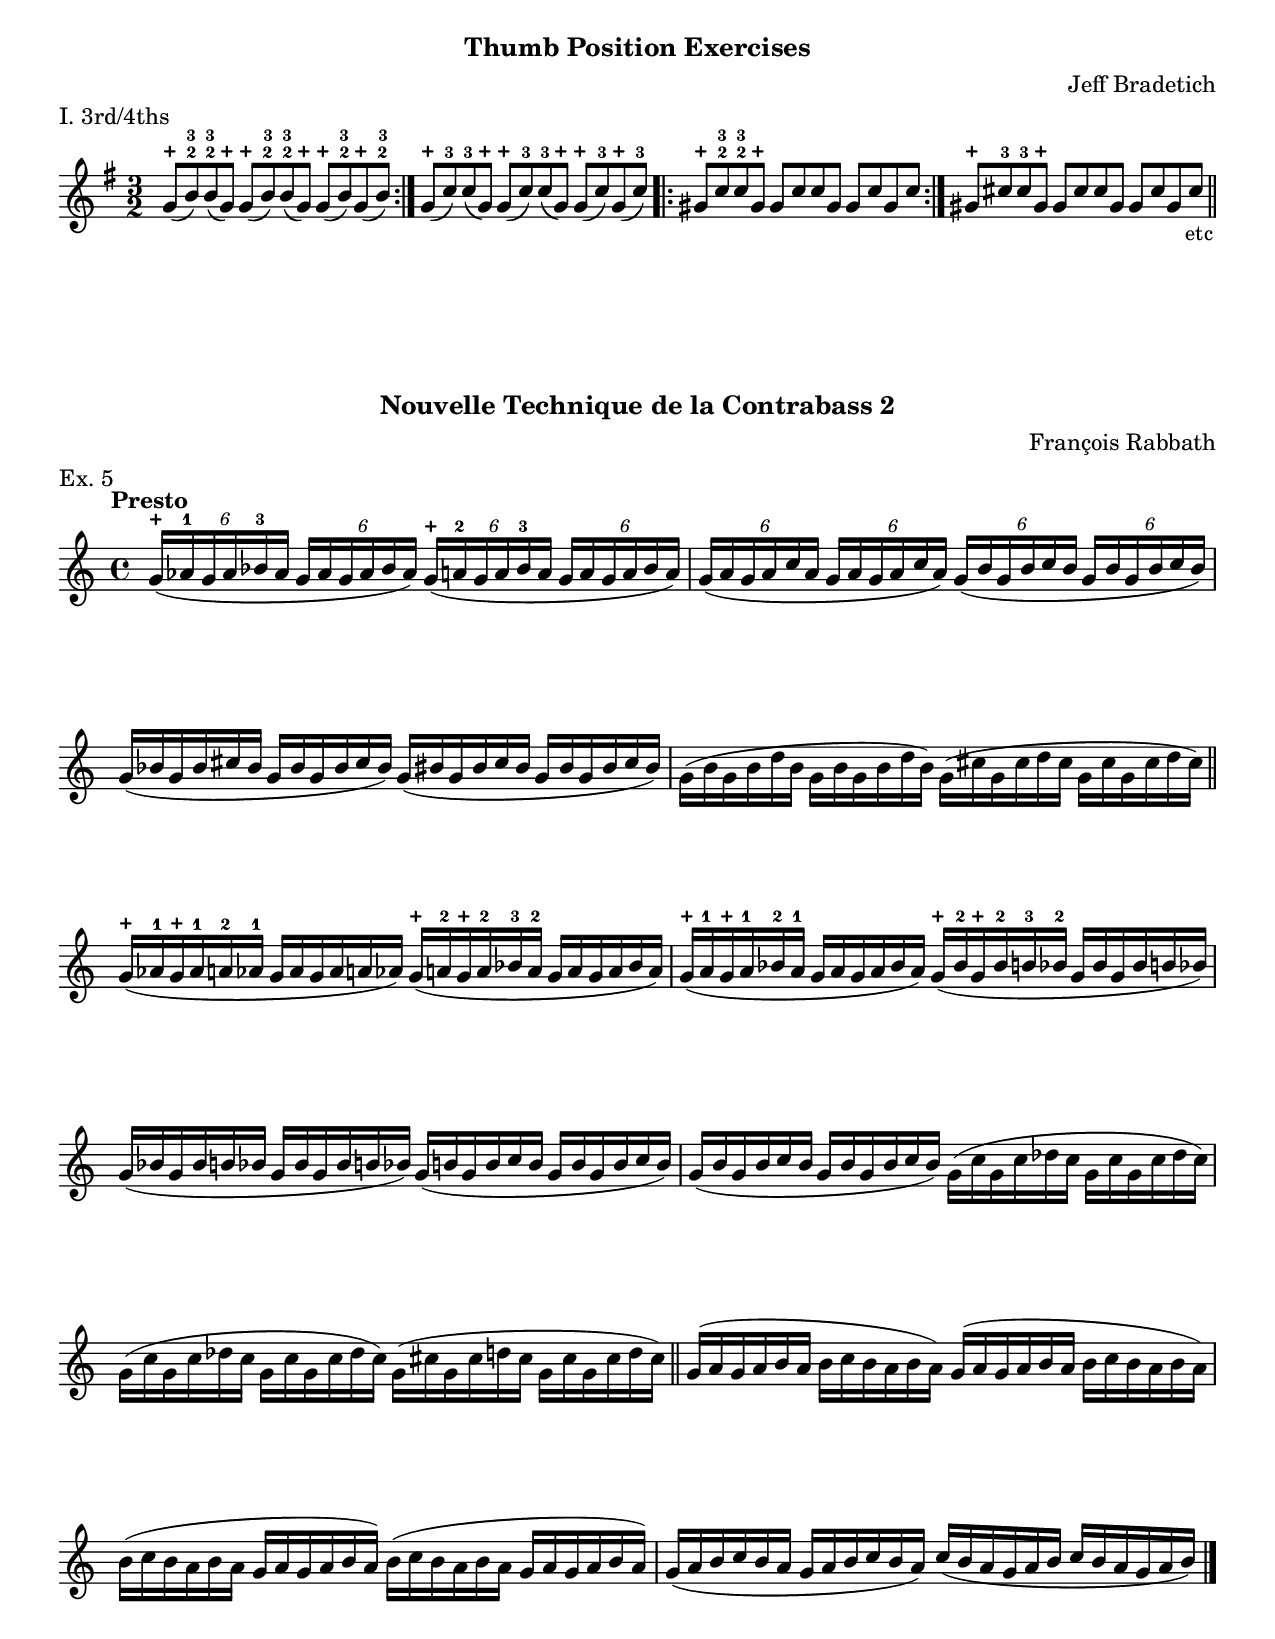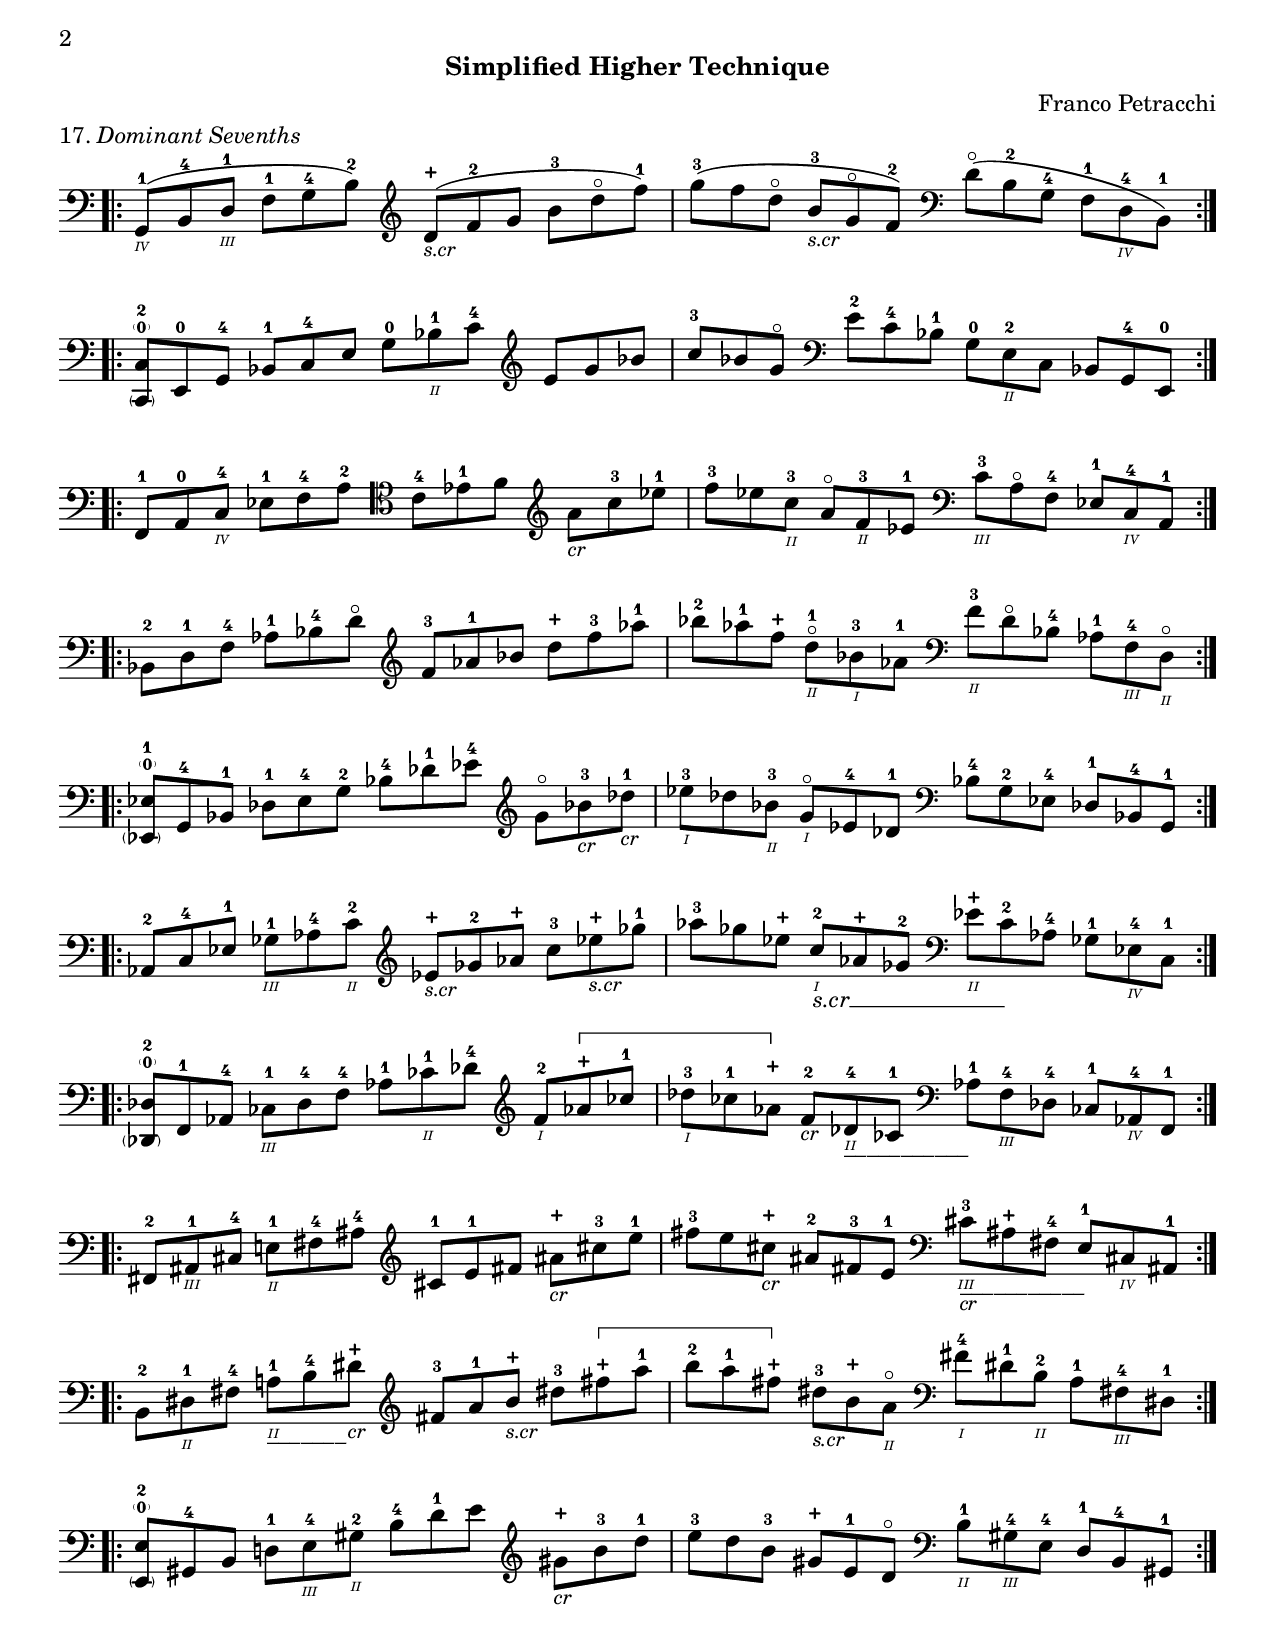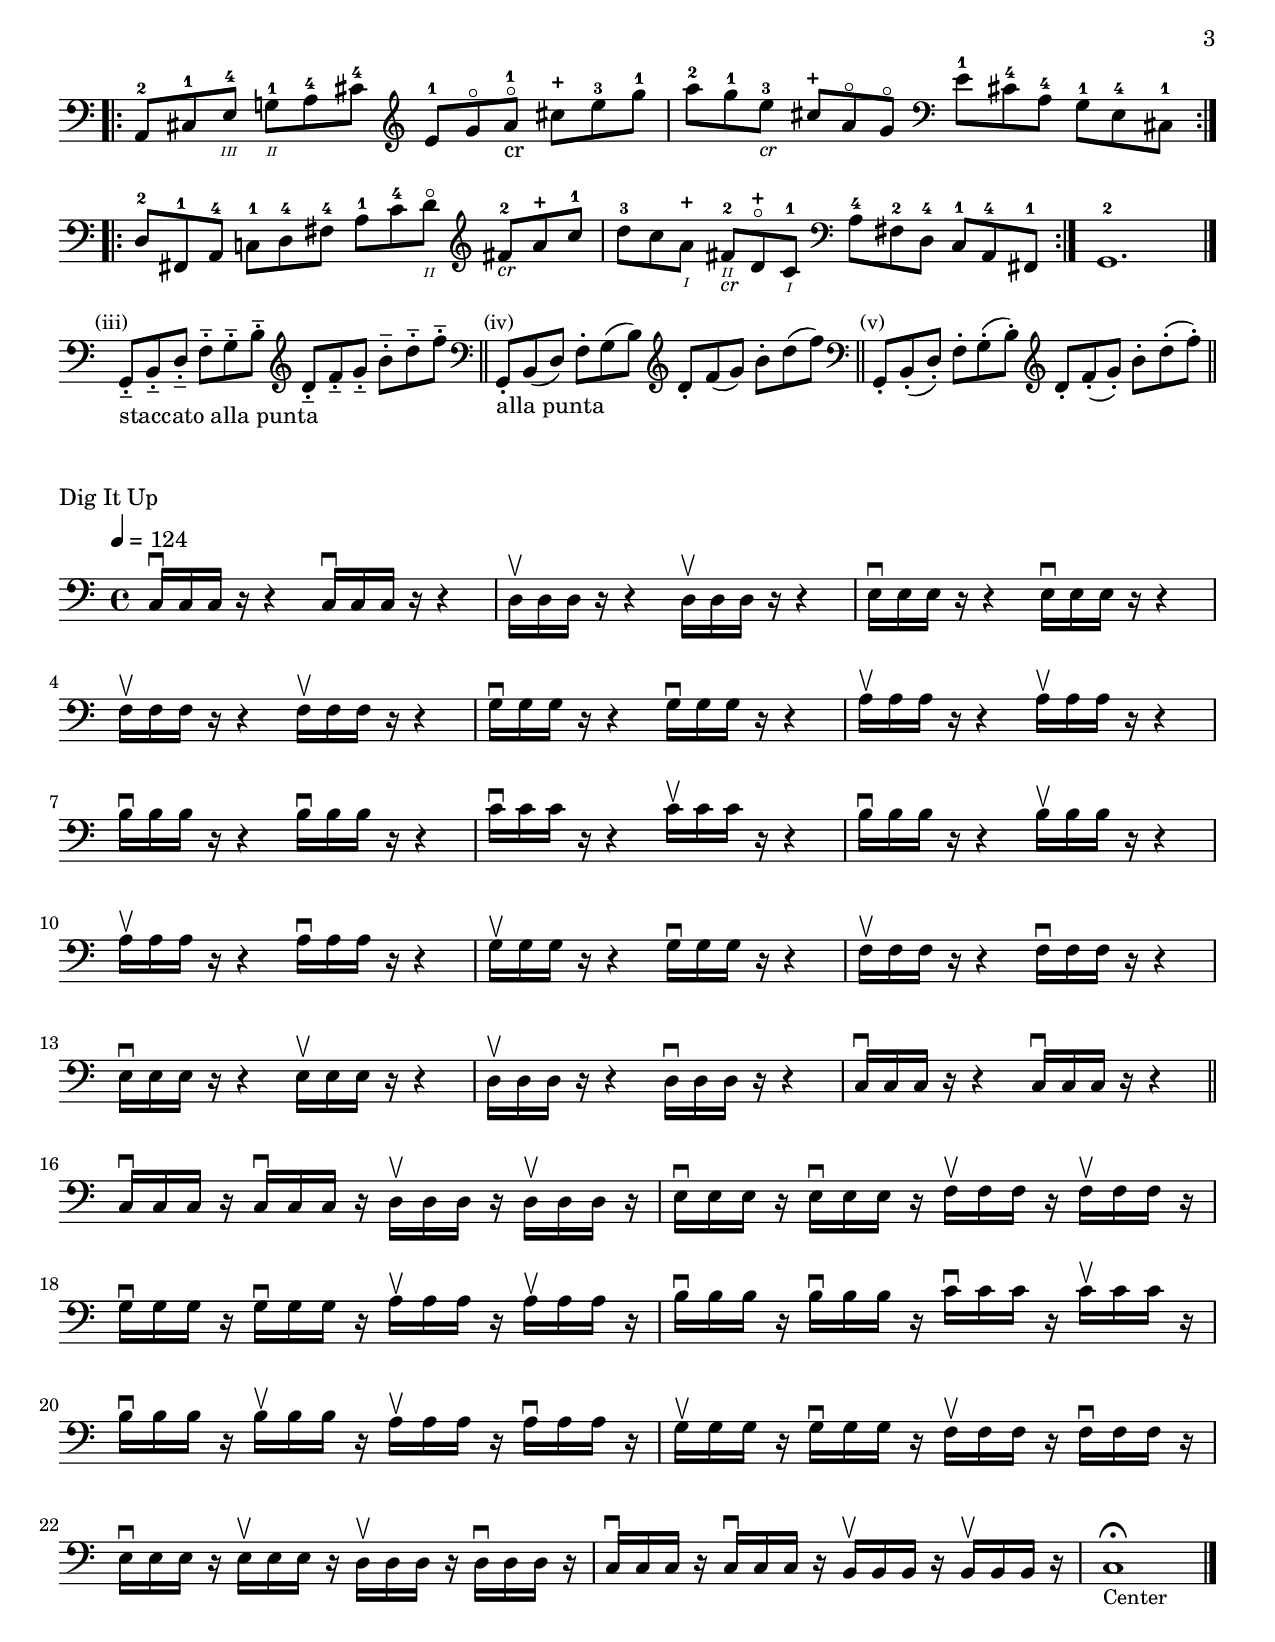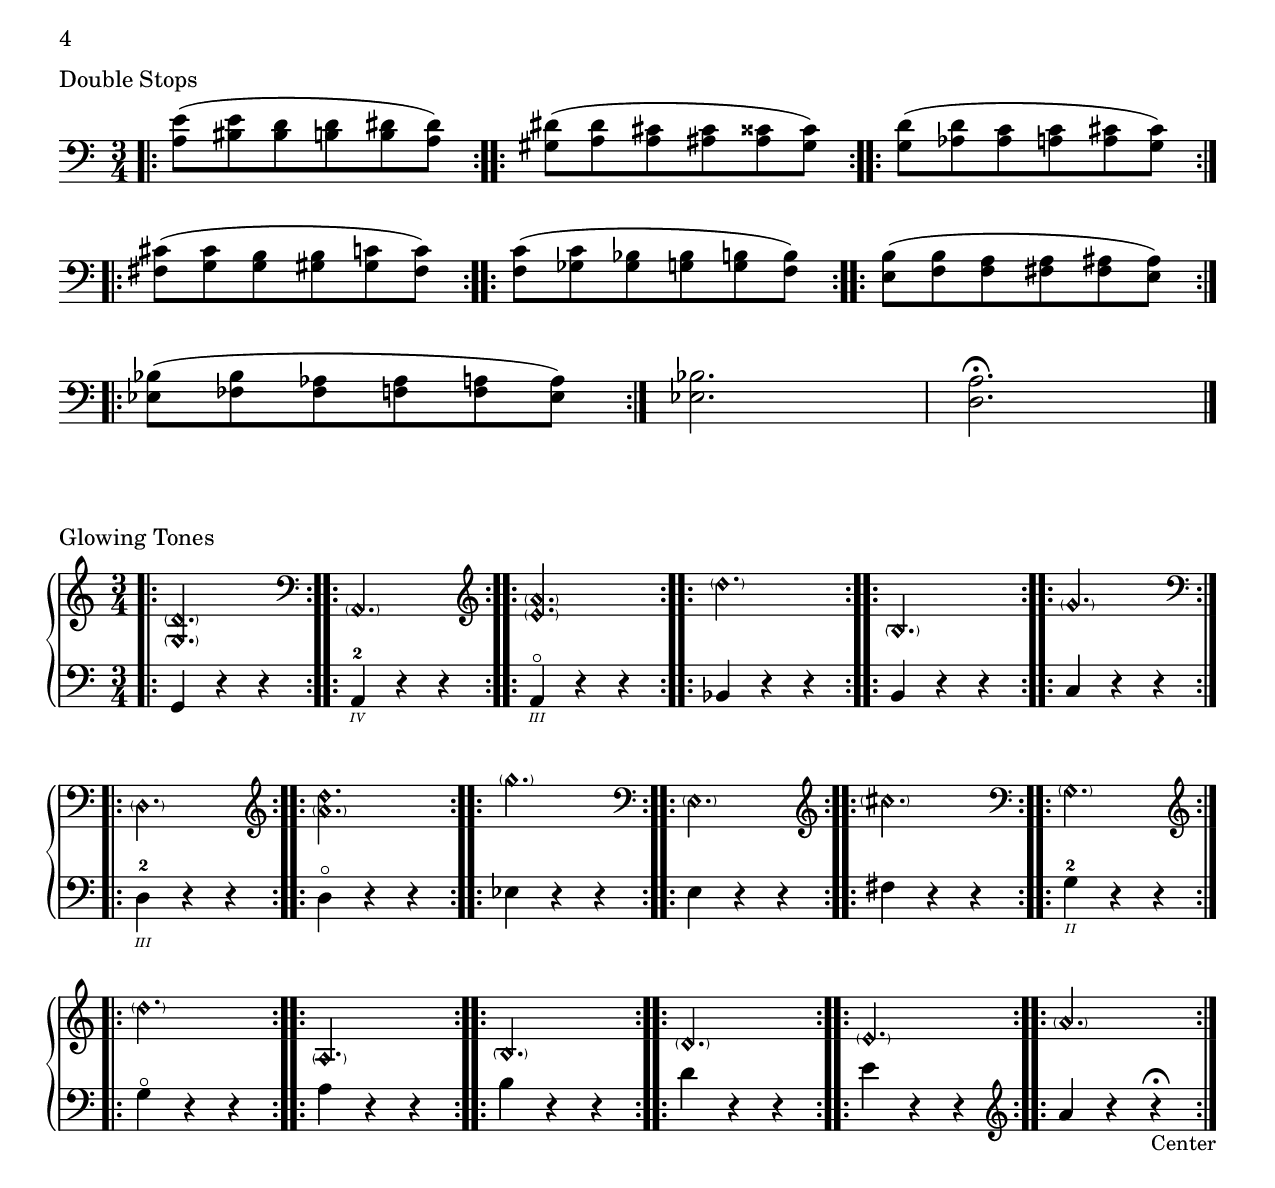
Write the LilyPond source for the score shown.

\version "2.24.3"

\header {
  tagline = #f
}

\paper {
  #(set-paper-size "letter")
  print-all-headers = ##t
}

\layout {
  indent = 0.0
}

plus = \finger \markup \fontsize #6 "+"

cr = \markup { \small \italic "cr" }
scr = \markup { \small \italic "s.cr" }

bradetichthirdsfourths = \relative c'' {
  \clef treble
  \time 3/2
  \key g \major
  \repeat volta 2 { g8-\plus (b-2-3) b-2-3 (g-\plus) g-\plus (b-2-3) b-2-3 (g-\plus) g-\plus (b-2-3) g-\plus (b-2-3) }
  | g8-\plus (c-3) c-3 (g-\plus) g-\plus (c-3) c-3 (g-\plus) g-\plus (c-3) g-\plus (c-3)
  | \repeat volta 2 { gis-\plus c-2-3 c-2-3 gis-\plus gis c c gis gis c gis c }
  | gis-\plus cis-3 cis-3 gis-\plus gis cis cis gis gis cis gis cis\tweak direction #DOWN \textEndMark \markup { \small "etc" }
  \bar "||"
}

rabbathnotes = \relative c'' {
  \clef treble
  \time 4/4
  \key c \major
  \tempo Presto
  \override Score.BarNumber.break-visibility = ##(#f #f #f)
  \tuplet 6/4 { g16-\plus (aes-1 g aes bes-3 aes}  \tuplet 6/4 { g16 aes g aes bes aes }) \tuplet 6/4 { g-\plus (a-2 g a bes-3 a} \tuplet 6/4 {g a g a bes a})
  | \tuplet 6/4 { g (a g a c a} \tuplet 6/4 { g a g a c a}) \tuplet 6/4 { g (b g b c b} \tuplet 6/4 { g b g b c b}) \break
  % line 2
  \omit TupletNumber {
    | \tuplet 6/4 { g (bes g bes cis bes } \tuplet 6/4 { g bes g bes cis bes }) \tuplet 6/4 { g (bis g bis cis bis } \tuplet 6/4 { g bis g bis cis bis })
    | \tuplet 6/4 { g (b g b d b } \tuplet 6/4 { g b g b d b }) \tuplet 6/4 { g (cis g cis d cis } \tuplet 6/4 { g cis g cis d cis }) \break
    % line 3
    \bar "||" \tuplet 6/4 { g-\plus (aes-1 g-\plus aes-1 a-2 aes-1 } \tuplet 6/4 { g aes g aes a aes }) \tuplet 6/4 { g-\plus (a-2 g-\plus a-2 bes-3 a-2 } \tuplet 6/4 { g a g a bes a })
    | \tuplet 6/4 { g-\plus (a-1 g-\plus a-1 bes-2 a-1 } \tuplet 6/4 { g a g a bes a }) \tuplet 6/4 { g-\plus (bes-2 g-\plus bes-2 b-3 bes-2 } \tuplet 6/4 { g bes g bes b bes }) \break
    % line 4
    | \tuplet 6/4 { g (bes g bes b bes } \tuplet 6/4 { g bes g bes b bes }) \tuplet 6/4 { g (b g b c b } \tuplet 6/4 { g b g b c b })
    | \tuplet 6/4 { g (b g b c b } \tuplet 6/4 { g b g b c b }) \tuplet 6/4 { g (c g c des c } \tuplet 6/4 { g c g c des c }) \break
    % line 5
    | \tuplet 6/4 { g (c g c des c } \tuplet 6/4 { g c g c des c }) \tuplet 6/4 { g (cis g cis d cis } \tuplet 6/4 { g cis g cis d cis })
    \bar "||" \repeat unfold 2 { \tuplet 6/4 { g (a g a b a} \tuplet 6/4 { b c b a b a }) } \break
    | \repeat unfold 2 { \tuplet 6/4 { b (c b a b a } \tuplet 6/4 { g a g a b a}) }
    | \tuplet 6/4 { g (a b c b a } \tuplet 6/4 { g a b c b a }) \tuplet 6/4 { c (b a g a b } \tuplet 6/4 { c b a g a b }) \fine
  }
}

petracchiscalenotes = \relative c {
  \clef bass
  \time 4/4
  \key c \major
  \romanStringNumbers
  \set stringNumberOrientations = #'(down)
  \override Score.BarNumber.break-visibility = ##(#f #f #f)
  % line 1 g
  \repeat volta 2 {
    \once \override Staff.TimeSignature.stencil = ##f
    \time 12/8
    \bar ".|:" g8-1\4 (b-4 d-1\3  f-1 g-4 b-2) \clef treble d_\scr-\plus (f-2 g b-3 d\flageolet f-1)
    | g-3 (f d\flageolet  b-3_\scr g\flageolet f-2) \clef bass d\flageolet (b-2 g-4 f-1 d\4-4 b-1 ) \break
  }
  % line 2 c
  \repeat volta 2 {
    | <<\parenthesize c,\parenthesize-0 c'-2>>  e,-0 g-4 bes-1 c-4 e g-0 bes-1\2 c-4 \clef treble e g bes
    | c-3 bes g\flageolet \clef bass e-2 c-4 bes-1 g-0 e-2\2 c bes g-4 e-0 \break
  }
  % line 3 f
  \repeat volta 2 {
    |f-1 a-0 c-4\4 ees-1 f-4 a-2 \clef tenor c-4 ees-1 f \clef treble a_\cr c-3 ees-1
    |f-3 ees c-3\2 a\flageolet f-3\2 ees-1 \clef bass c-3\3 a\flageolet f-4 ees-1 c-4\4 a-1 \break
  }
  % line 4 bes
  \repeat volta 2 {
    | bes-2 d-1 f-4 aes-1 bes-4 d\flageolet \clef treble f-3 aes-1 bes d-\plus f-3 aes-1
    | bes-2 aes-1 f-\plus d\flageolet-1\2 bes-3\1 aes-1 \clef bass f-3\2 d\flageolet bes-4 aes-1 f-4\3 d\flageolet\2 \break
  }
  % line 5 ees
  \repeat volta 2 {
    | <<\parenthesize ees,-\parenthesize-0 ees'-1>> g,-4 bes-1 des-1 ees-4 g-2 bes-4 des-1 ees-4 \clef treble g\flageolet bes_\cr-3 des_\cr-1
    | ees-3\1 des bes-3\2 g\flageolet\1 ees-4 des-1 \clef bass bes-4 g-2 ees-4 des-1 bes-4 g-1 \break
  }
  % line 6 aes
  \repeat volta 2 {
    | aes-2 c-4 ees-1 ges-1\3 aes-4 c-2\2 \clef treble ees_\scr-\plus ges-2 aes-\plus c-3 ees_\scr-\plus ges-1
    \override TextSpanner.style = #'line
    \override TextSpanner.bound-details.left.text = #"s.cr"
    \override TextSpanner.direction = #DOWN
    | aes-3 ges ees-\plus c-2\1\startTextSpan aes-\plus ges-2 \clef bass ees-\plus\2 c-2 \stopTextSpan aes-4 ges-1 ees-4\4 c-1 \break
  }
  % line 7 des
  \repeat volta 2 {
    \override TextSpanner.style = #'line
    \override TextSpanner.bound-details.left.text = \markup { \draw-line #'(0 . -1) }
    \override TextSpanner.bound-details.right.text = \markup { \draw-line #'(0 . -1) }
    \override TextSpanner.direction = #UP
    <<\parenthesize des,\parenthesize-0 des'-2>> f,-1 aes-4 ces-1\3 des-4 f-4 aes-1 ces-1\2 des-4 \clef treble f-2\1 aes-\plus\startTextSpan ces-1
    | des-3\1 ces-1 aes-\plus\stopTextSpan f-2_\cr des-4\2_"___________" ces-1 \clef bass aes-1 f-4\3 des-4 ces-1 aes-4\4 f-1 \break
  }
  % line 8 fis
  \repeat volta 2 {
    | fis-2 ais-1\3 cis-4 e!-1\2 fis-4 ais-4 \clef treble cis-1 e-1 fis ais-\plus_\cr cis-3 e-1
    | fis-3 e cis-\plus_\cr ais-2 fis-3 e-1 \clef bass cis-3\3_"___________"_\cr ais-\plus fis-4 e-1 cis\4 ais-1 \break
  }
  % line 9 b
  \repeat volta 2 {
    | b-2 dis-1\2 fis-4 a!-1\2_"_______" b-4 dis-\plus_\cr \clef treble fis-3 a-1 b-\plus_\scr dis-3 fis-\plus\startTextSpan a-1
    | b-2 a-1 fis-\plus\stopTextSpan dis-3_\scr b-\plus a\flageolet\2 \clef bass fis-4\1 dis-1 b-2      \2 a-1 fis-4\3 dis-1 \break
  }
  % line 10 e
  \repeat volta 2 {
    | <<\parenthesize e,\parenthesize-0 e'-2>> gis,-4 b d!-1 e-4\3 gis-2\2 b-4 d-1 e \clef treble gis-\plus_\cr b-3 d-1
    | e-3 d b-3 gis-\plus e-1 d\flageolet \clef bass b-1\2 gis-4\3 e-4 d-1 b-4 gis-1 \break
  }
  % line 11 a
  \repeat volta 2 {
    | a-2 cis-1 e-4\3 g!-1\2 a-4 cis-4 \clef treble e-1 g\flageolet a\flageolet-1_cr cis-\plus e-3 g-1
    | a-2 g-1 e-3_\cr  cis-\plus a\flageolet g\flageolet \clef bass e-1 cis-4 a-4 g-1 e-4 cis-1 \break
  }
  % line 12 d
  \repeat volta 2 {
    | d-2 fis,-1 a-4 c!-1 d-4 fis-4 a-1 c-4 d\flageolet\2 \clef treble fis-2_\cr a-\plus c-1
    | d-3 c a-\plus\1 fis-2\2_\cr d\flageolet-\plus c-1\1 \clef bass a-4 fis-2 d-4 c-1 a-4 fis-1
  }
  | g1.-2 \break
  \bar "|." \textMark \markup { \small (iii) } g8-.\tenuto_\markup { staccato alla punta } b-.\tenuto d-.\tenuto f-.\tenuto g-.\tenuto b-.\tenuto \clef treble d-.\tenuto f-.\tenuto g-.\tenuto b-.\tenuto d-.\tenuto f-.\tenuto
  \bar "||" \textMark \markup { \small (iv) } \clef bass g,,,-._\markup { alla punta } b (d) f-. g (b) \clef treble d-. f (g) b-. d (f)
  \bar "||" \textMark \markup { \small (v) } \clef bass g,,,-. b-. (d-.) f-. g-. (b-.) \clef treble d-. f-. (g-.) b-. d-. (f-.)
  \bar "||"
}

digitup = \relative c {
  \time 4/4
  \key c \major
  \clef bass
  \tempo 4=124
  \repeat unfold 2 { c16\downbow 16 16 r r4 }
  | \repeat unfold 2 { d16\upbow 16 16 r r4 }
  | \repeat unfold 2 { e16\downbow 16 16 r r4 } \break
  | \repeat unfold 2 { f16\upbow 16 16 r r4 }
  | \repeat unfold 2 { g16\downbow 16 16 r r4 }
  | \repeat unfold 2 { a16\upbow 16 16 r r4 } \break
  | \repeat unfold 2 { b16\downbow 16 16 r r4 }
  | c16\downbow 16 16 r r4 c16\upbow 16 16 r r4
  | b16\downbow 16 16 r r4 b16\upbow 16 16 r r4 \break
  | a16\upbow 16 16 r r4 a16\downbow 16 16 r r4
  | g16\upbow 16 16 r r4 g16\downbow 16 16 r r4
  | f16\upbow 16 16 r r4 f16\downbow 16 16 r r4 \break
  | e16\downbow 16 16 r r4 e16\upbow 16 16 r r4
  | d16\upbow 16 16 r r4 d16\downbow 16 16 r r4
  | c16\downbow 16 16 r r4 c16\downbow 16 16 r r4 \break 
  \bar "||" \repeat unfold 2 { c16\downbow 16 16 r } \repeat unfold 2 { d16\upbow 16 16 r }
  | \repeat unfold 2 { e16\downbow 16 16 r } \repeat unfold 2 { f16\upbow 16 16 r } \break
  | \repeat unfold 2 { g16\downbow 16 16 r } \repeat unfold 2 { a16\upbow 16 16 r } 
  | \repeat unfold 2 { b16\downbow 16 16 r } c16\downbow 16 16 r c16\upbow 16 16 r \break
  | b16\downbow 16 16 r b16\upbow 16 16 r a16\upbow 16 16 r a16\downbow 16 16 r 
  | g16\upbow 16 16 r g16\downbow 16 16 r f16\upbow 16 16 r f16\downbow 16 16 r \break
  | e16\downbow 16 16 r e16\upbow 16 16 r d16\upbow 16 16 r d16\downbow 16 16 r 
  | c16\downbow 16 16 r c16\downbow 16 16 r b16\upbow 16 16 r b16\upbow 16 16 r 
  | c1%{\downbow%}\fermata_\markup { \small "Center" }\fine \pageBreak
}

doublestops = \relative c {
  \override Score.BarNumber.break-visibility = ##(#f #f #f)
  \time 3/4
  \key c \major
  \clef bass
  <<
    {
      \bar ".|:-|"
      \repeat volta 2 { e'8 (e d d dis dis) }
      | \repeat volta 2 {  dis (dis cis cis cisis cisis) }
      | \repeat volta 2 {  d (d c c cis cis) } \break
      | \repeat volta 2 {  cis (cis b b c c) }
      | \repeat volta 2 {  c (c bes bes b b) }
      | \repeat volta 2 {  b (b a a ais ais) } \break
      | \repeat volta 2 {  bes (bes aes aes a a) }
      | bes2.
      | a\fermata
    }
    {
      a8 bis bis b b a
      | gis a a ais ais gis
      | g aes aes a a g
      | fis g g gis gis fis
      | f ges ges g g f
      | e f f fis fis e
      | ees fes fes f f ees
      | ees2.
      | d \fine
    }
  >>
}

glowingtones = \relative c {
  \override Score.BarNumber.break-visibility = ##(#f #f #f)
  \time 3/4
  \key c \major
  <<
    {
      \override NoteHead.style = #'harmonic
      \clef treble
      \repeat volta 2 {
        \bar ".|:-|" <<\parenthesize g'2. \parenthesize d'>>
      }
      \repeat volta 2 {
        | \clef bass \parenthesize a,
      }
      \repeat volta 2 {
        \clef treble <<\parenthesize e'' \parenthesize a>>
      }
      \repeat volta 2 {
        \parenthesize d
      }
      \repeat volta 2 {
        \parenthesize b,
      }
      \repeat volta 2 {
        \parenthesize g'
      }
      \repeat volta 2 {
        \clef bass \parenthesize d,
      }
      \repeat volta 2 {
        \clef treble <<\parenthesize a'' d>>
      }
      \repeat volta 2 {
        \parenthesize g
      }
      \repeat volta 2 {
        \clef bass \parenthesize e,,
      }
      \repeat volta 2 {
        \clef treble \parenthesize cis''
      }
      \repeat volta 2 {
        \clef bass \parenthesize g,
      }
      \repeat volta 2 {
        \clef treble \parenthesize d''
      }
      \repeat volta 2 {
        \parenthesize a,
      }
      \repeat volta 2 {
        \parenthesize b
      }
      \repeat volta 2 {
        \parenthesize d
      }
      \repeat volta 2 {
        \parenthesize e
      }
      \repeat volta 2 {
        \parenthesize a
      }
    }
    \new Staff {
      \clef bass
      \romanStringNumbers
      \set stringNumberOrientations = #'(down)
      g,,4 r r
      | a-2\4 r r
      | a\flageolet\3 r r
      | bes r r
      | b r r
      | c r r \break
      | d-2\3 r r
      | d\flageolet r r
      | ees r r
      | e r r
      | fis r r
      | g-2\2 r r \break
      | g\flageolet r r
      | a r r
      | b r r
      | d r r
      | e r r
      | \clef treble a r r\fermata_\markup { \small "Center" }
    }
  >>
}

\book {
  \score {
    \header {
      composer = "Jeff Bradetich"
      subtitle = "Thumb Position Exercises"
      piece = "I. 3rd/4ths"
    }
    \new Staff {
      \bradetichthirdsfourths
    }
  }
  \score {
    \header {
      composer = "François Rabbath"
      subtitle = "Nouvelle Technique de la Contrabass 2"
      piece = "Ex. 5"
    }
    \new Staff {
      \rabbathnotes \pageBreak
    }
  }
  \score {
    \header {
      subtitle = "Simplified Higher Technique"
      composer = "Franco Petracchi"
      piece = \markup { 17. \italic "Dominant Sevenths" }
    }
    \new Staff {
      \petracchiscalenotes
    }
  }
  \score {
    \header {
      piece = "Dig It Up"
    }
    \new Staff {
      \digitup
    }
  }
  \score {
    \header {
      piece = "Double Stops"
    }
    \new Staff {
      \doublestops
    }
  }
  \score {
    \header {
      piece = "Glowing Tones"
    }
    %{
    \layout {
      \context {
        \Score
      }
    }%}
    \new PianoStaff {
      \new Voice {
        \glowingtones
      }
    }
  }
}


